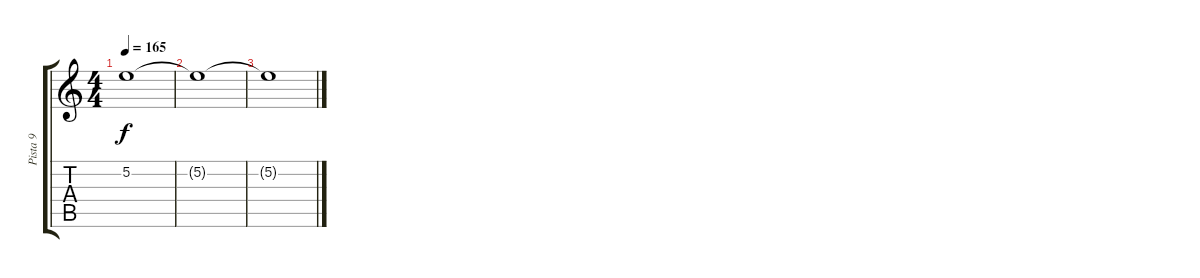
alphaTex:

\track ("Pista 9" "Pista 9") {instrument distortionguitar}
\staff {score tabs}
\tuning (E4 B3 G3 D3 A2 E2) {hide}
\ts (4 4)
\tempo 165
\clef g2
\ks c
5.2{t}.1{dy f} |
5.2{t}.1 |
5.2{t}.1
